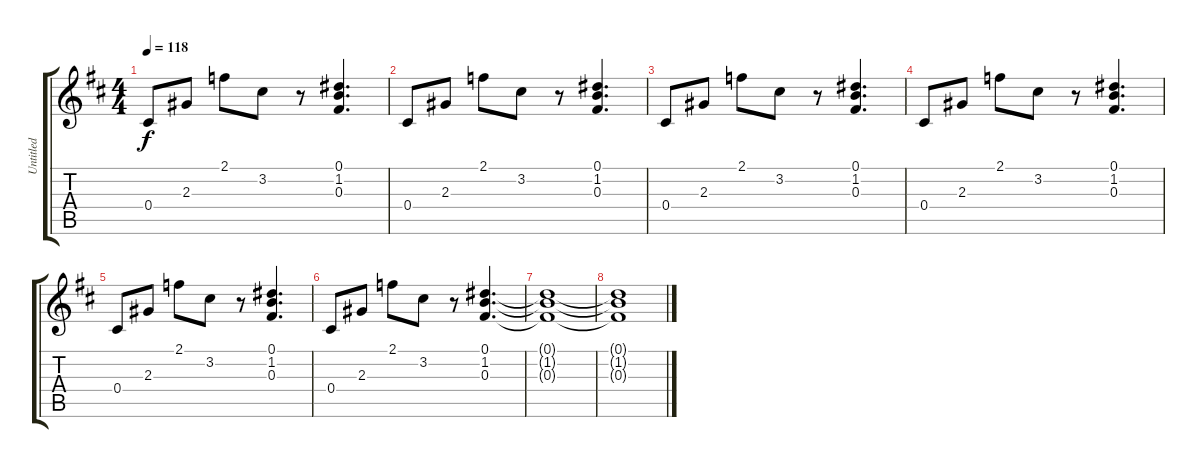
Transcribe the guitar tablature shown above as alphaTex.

\track ("Untitled" "Untitled") {instrument acousticguitarsteel}
\staff {score tabs}
\tuning (Eb4 Bb3 Gb3 Db3 Ab2 Eb2) {hide}
\ts (4 4)
\tempo 118
\clef g2
\ks d
0.4.8{dy f} 2.3.8 2.1.8 3.2.8 r.8 (0.1 1.2 0.3).4{d} |
0.4.8 2.3.8 2.1.8 3.2.8 r.8 (0.1 1.2 0.3).4{d} |
0.4.8 2.3.8 2.1.8 3.2.8 r.8 (0.1 1.2 0.3).4{d} |
0.4.8 2.3.8 2.1.8 3.2.8 r.8 (0.1 1.2 0.3).4{d} |
0.4.8 2.3.8 2.1.8 3.2.8 r.8 (0.1 1.2 0.3).4{d} |
0.4.8 2.3.8 2.1.8 3.2.8 r.8 (0.1 1.2 0.3).4{d} |
(0.1{t} 1.2{t} 0.3{t}).1 |
(0.1{t} 1.2{t} 0.3{t}).1
